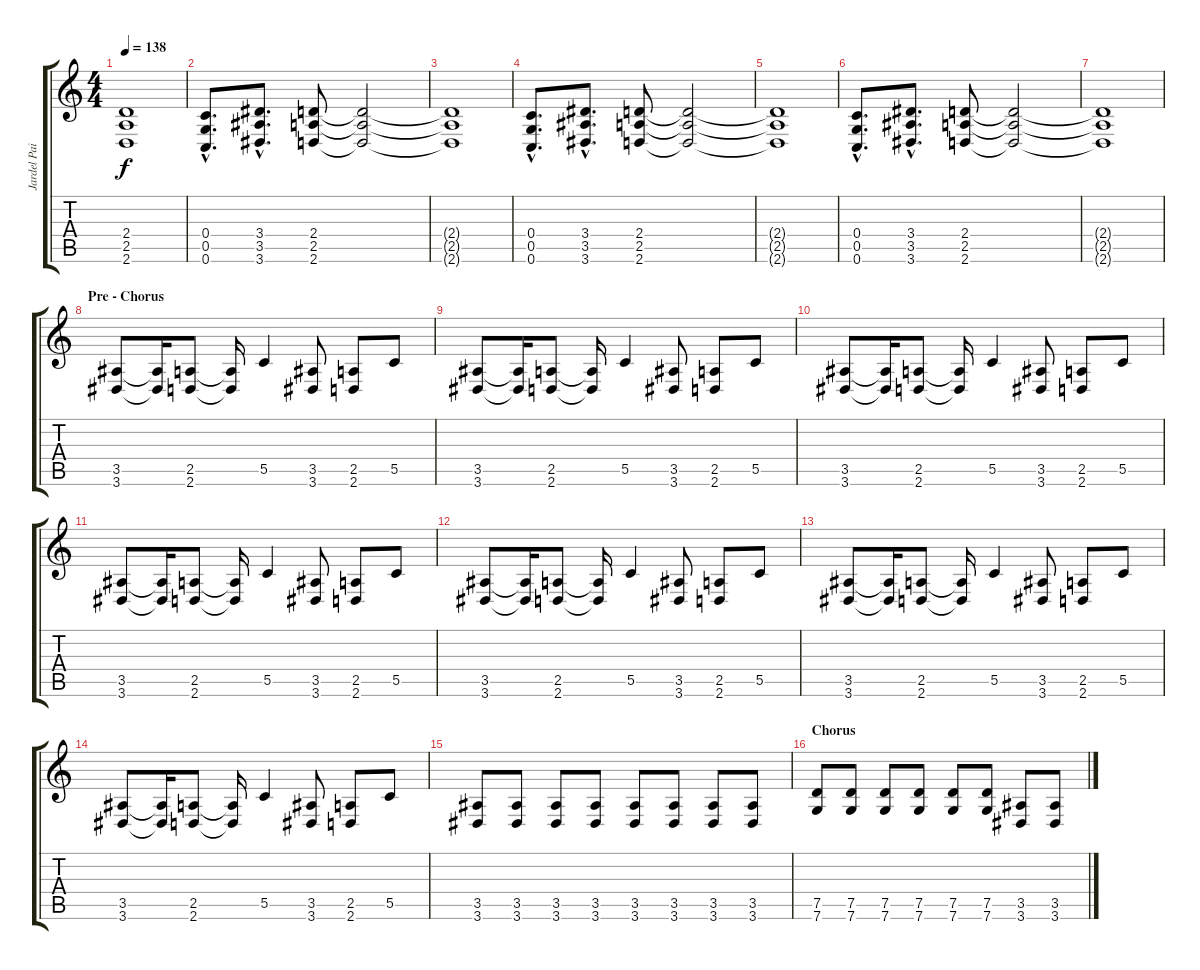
\track ("Jardel Paisante - Guitar" "Jardel Pai") {instrument distortionguitar}
\staff {score tabs}
\tuning (D4 A3 F3 C3 G2 C2) {hide}
\ts (4 4)
\tempo 138
\clef g2
\ks c
(2.4{t} 2.5{t} 2.6{t}).1{dy f} |
(0.4{hac} 0.5{hac} 0.6{hac}).8{d} (3.4{hac} 3.5{hac} 3.6{hac}).8{d} (2.4 2.5 2.6).8 (2.4{t} 2.5{t} 2.6{t}).2 |
(2.4{t} 2.5{t} 2.6{t}).1 |
(0.4{hac} 0.5{hac} 0.6{hac}).8{d} (3.4{hac} 3.5{hac} 3.6{hac}).8{d} (2.4 2.5 2.6).8 (2.4{t} 2.5{t} 2.6{t}).2 |
(2.4{t} 2.5{t} 2.6{t}).1 |
(0.4{hac} 0.5{hac} 0.6{hac}).8{d} (3.4{hac} 3.5{hac} 3.6{hac}).8{d} (2.4 2.5 2.6).8 (2.4{t} 2.5{t} 2.6{t}).2 |
(2.4{t} 2.5{t} 2.6{t}).1 |
\section ("" "Pre - Chorus")
(3.5 3.6).8 (3.5{t} 3.6{t}).16 (2.5 2.6).8 (2.5{t} 2.6{t}).16 5.5.4 (3.5 3.6).8 (2.5 2.6).8 5.5.8 |
(3.5 3.6).8 (3.5{t} 3.6{t}).16 (2.5 2.6).8 (2.5{t} 2.6{t}).16 5.5.4 (3.5 3.6).8 (2.5 2.6).8 5.5.8 |
(3.5 3.6).8 (3.5{t} 3.6{t}).16 (2.5 2.6).8 (2.5{t} 2.6{t}).16 5.5.4 (3.5 3.6).8 (2.5 2.6).8 5.5.8 |
(3.5 3.6).8 (3.5{t} 3.6{t}).16 (2.5 2.6).8 (2.5{t} 2.6{t}).16 5.5.4 (3.5 3.6).8 (2.5 2.6).8 5.5.8 |
(3.5 3.6).8 (3.5{t} 3.6{t}).16 (2.5 2.6).8 (2.5{t} 2.6{t}).16 5.5.4 (3.5 3.6).8 (2.5 2.6).8 5.5.8 |
(3.5 3.6).8 (3.5{t} 3.6{t}).16 (2.5 2.6).8 (2.5{t} 2.6{t}).16 5.5.4 (3.5 3.6).8 (2.5 2.6).8 5.5.8 |
(3.5 3.6).8 (3.5{t} 3.6{t}).16 (2.5 2.6).8 (2.5{t} 2.6{t}).16 5.5.4 (3.5 3.6).8 (2.5 2.6).8 5.5.8 |
(3.5 3.6).8 (3.5 3.6).8 (3.5 3.6).8 (3.5 3.6).8 (3.5 3.6).8 (3.5 3.6).8 (3.5 3.6).8 (3.5 3.6).8 |
\section ("" "Chorus")
(7.5 7.6).8 (7.5 7.6).8 (7.5 7.6).8 (7.5 7.6).8 (7.5 7.6).8 (7.5 7.6).8 (3.5 3.6).8 (3.5 3.6).8
